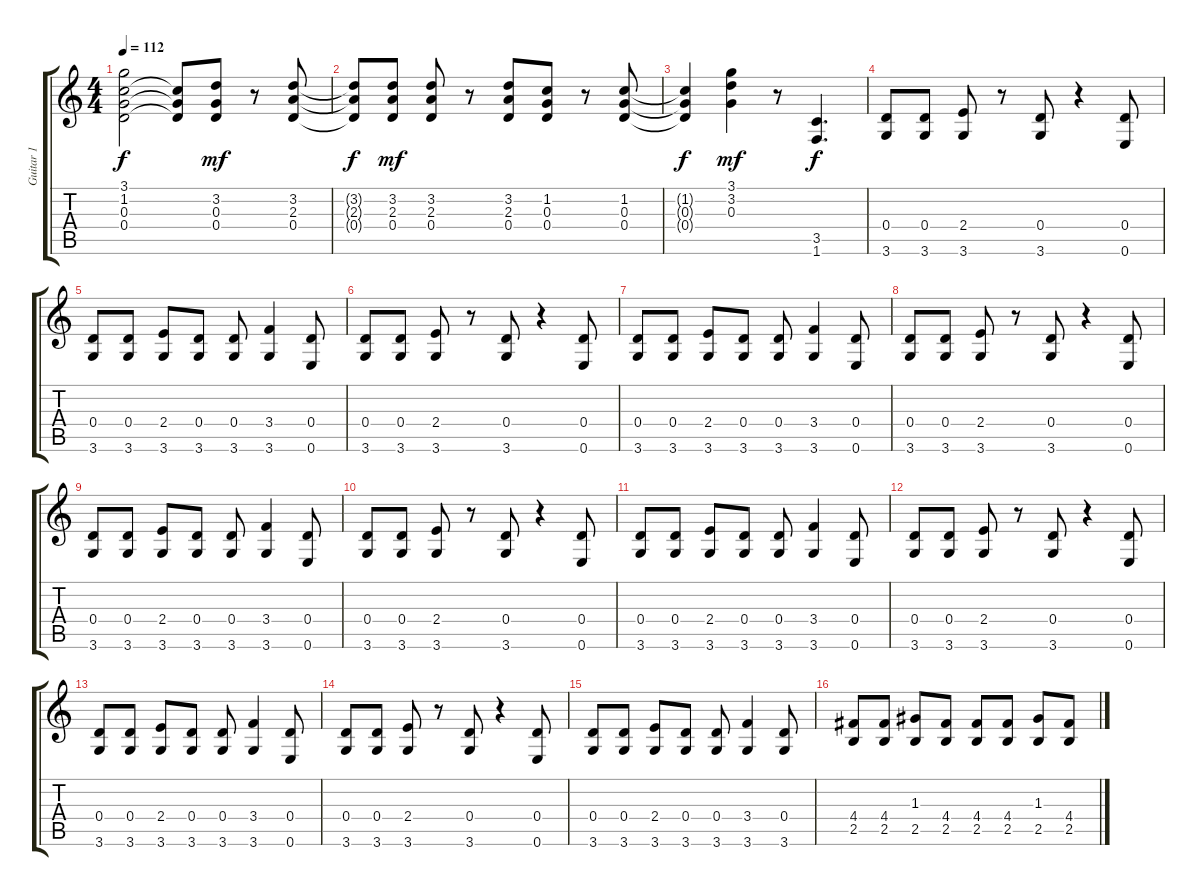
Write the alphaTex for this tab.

\track ("Guitar 1" "Guitar 1") {instrument overdrivenguitar}
\staff {score tabs}
\tuning (E4 B3 G3 D3 A2 E2) {hide}
\ts (4 4)
\tempo 112
\clef g2
\ks c
(3.1{t} 1.2{t} 0.3{t} 0.4{t}).2{dy f} (1.2{t} 0.3{t} 0.4{t}).8 (3.2 0.3 0.4).8{dy mf} r.8 (3.2 2.3 0.4).8 |
(3.2{t} 2.3{t} 0.4{t}).8{dy f} (3.2 2.3 0.4).8{dy mf} (3.2 2.3 0.4).8 r.8 (3.2 2.3 0.4).8 (1.2 0.3 0.4).8 r.8 (1.2 0.3 0.4).8 |
(1.2{t} 0.3{t} 0.4{t}).4{dy f} (3.1 3.2 0.3).4{dy mf} r.8 (3.5 1.6).4{d dy f} |
(0.4 3.6).8 (0.4 3.6).8 (2.4 3.6).8 r.8 (0.4 3.6).8 r.4 (0.4 0.6).8 |
(0.4 3.6).8 (0.4 3.6).8 (2.4 3.6).8 (0.4 3.6).8 (0.4 3.6).8 (3.4 3.6).4 (0.4 0.6).8 |
(0.4 3.6).8 (0.4 3.6).8 (2.4 3.6).8 r.8 (0.4 3.6).8 r.4 (0.4 0.6).8 |
(0.4 3.6).8 (0.4 3.6).8 (2.4 3.6).8 (0.4 3.6).8 (0.4 3.6).8 (3.4 3.6).4 (0.4 0.6).8 |
(0.4 3.6).8 (0.4 3.6).8 (2.4 3.6).8 r.8 (0.4 3.6).8 r.4 (0.4 0.6).8 |
(0.4 3.6).8 (0.4 3.6).8 (2.4 3.6).8 (0.4 3.6).8 (0.4 3.6).8 (3.4 3.6).4 (0.4 0.6).8 |
(0.4 3.6).8 (0.4 3.6).8 (2.4 3.6).8 r.8 (0.4 3.6).8 r.4 (0.4 0.6).8 |
(0.4 3.6).8 (0.4 3.6).8 (2.4 3.6).8 (0.4 3.6).8 (0.4 3.6).8 (3.4 3.6).4 (0.4 0.6).8 |
(0.4 3.6).8 (0.4 3.6).8 (2.4 3.6).8 r.8 (0.4 3.6).8 r.4 (0.4 0.6).8 |
(0.4 3.6).8 (0.4 3.6).8 (2.4 3.6).8 (0.4 3.6).8 (0.4 3.6).8 (3.4 3.6).4 (0.4 0.6).8 |
(0.4 3.6).8 (0.4 3.6).8 (2.4 3.6).8 r.8 (0.4 3.6).8 r.4 (0.4 0.6).8 |
(0.4 3.6).8 (0.4 3.6).8 (2.4 3.6).8 (0.4 3.6).8 (0.4 3.6).8 (3.4 3.6).4 (0.4 3.6).8 |
(4.4 2.5).8 (4.4 2.5).8 (1.3 2.5).8 (4.4 2.5).8 (4.4 2.5).8 (4.4 2.5).8 (1.3 2.5).8 (4.4 2.5).8
